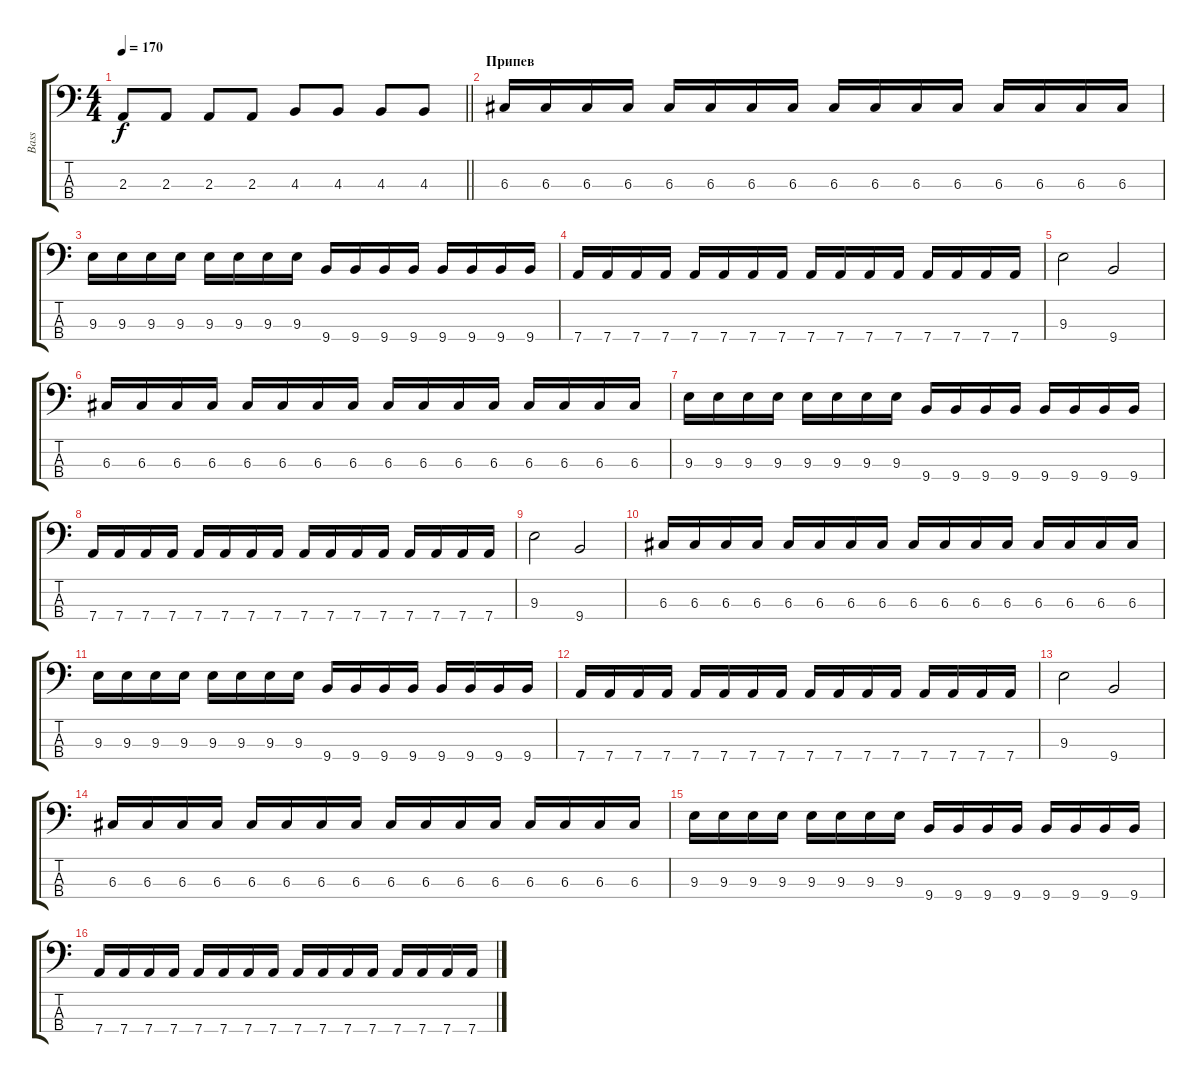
\track ("Bass" "Bass") {instrument electricbasspick}
\staff {score tabs}
\tuning (F2 C2 G1 D1) {hide}
\ts (4 4)
\tempo 170
\clef f4
\barLineRight lightlight
\ks c
2.3.8{dy f} 2.3.8 2.3.8 2.3.8 4.3.8 4.3.8 4.3.8 4.3.8 |
\section ("" "Припев")
6.3.16 6.3.16 6.3.16 6.3.16 6.3.16 6.3.16 6.3.16 6.3.16 6.3.16 6.3.16 6.3.16 6.3.16 6.3.16 6.3.16 6.3.16 6.3.16 |
9.3.16 9.3.16 9.3.16 9.3.16 9.3.16 9.3.16 9.3.16 9.3.16 9.4.16 9.4.16 9.4.16 9.4.16 9.4.16 9.4.16 9.4.16 9.4.16 |
7.4.16 7.4.16 7.4.16 7.4.16 7.4.16 7.4.16 7.4.16 7.4.16 7.4.16 7.4.16 7.4.16 7.4.16 7.4.16 7.4.16 7.4.16 7.4.16 |
9.3.2 9.4.2 |
6.3.16 6.3.16 6.3.16 6.3.16 6.3.16 6.3.16 6.3.16 6.3.16 6.3.16 6.3.16 6.3.16 6.3.16 6.3.16 6.3.16 6.3.16 6.3.16 |
9.3.16 9.3.16 9.3.16 9.3.16 9.3.16 9.3.16 9.3.16 9.3.16 9.4.16 9.4.16 9.4.16 9.4.16 9.4.16 9.4.16 9.4.16 9.4.16 |
7.4.16 7.4.16 7.4.16 7.4.16 7.4.16 7.4.16 7.4.16 7.4.16 7.4.16 7.4.16 7.4.16 7.4.16 7.4.16 7.4.16 7.4.16 7.4.16 |
9.3.2 9.4.2 |
6.3.16 6.3.16 6.3.16 6.3.16 6.3.16 6.3.16 6.3.16 6.3.16 6.3.16 6.3.16 6.3.16 6.3.16 6.3.16 6.3.16 6.3.16 6.3.16 |
9.3.16 9.3.16 9.3.16 9.3.16 9.3.16 9.3.16 9.3.16 9.3.16 9.4.16 9.4.16 9.4.16 9.4.16 9.4.16 9.4.16 9.4.16 9.4.16 |
7.4.16 7.4.16 7.4.16 7.4.16 7.4.16 7.4.16 7.4.16 7.4.16 7.4.16 7.4.16 7.4.16 7.4.16 7.4.16 7.4.16 7.4.16 7.4.16 |
9.3.2 9.4.2 |
6.3.16 6.3.16 6.3.16 6.3.16 6.3.16 6.3.16 6.3.16 6.3.16 6.3.16 6.3.16 6.3.16 6.3.16 6.3.16 6.3.16 6.3.16 6.3.16 |
9.3.16 9.3.16 9.3.16 9.3.16 9.3.16 9.3.16 9.3.16 9.3.16 9.4.16 9.4.16 9.4.16 9.4.16 9.4.16 9.4.16 9.4.16 9.4.16 |
7.4.16 7.4.16 7.4.16 7.4.16 7.4.16 7.4.16 7.4.16 7.4.16 7.4.16 7.4.16 7.4.16 7.4.16 7.4.16 7.4.16 7.4.16 7.4.16
